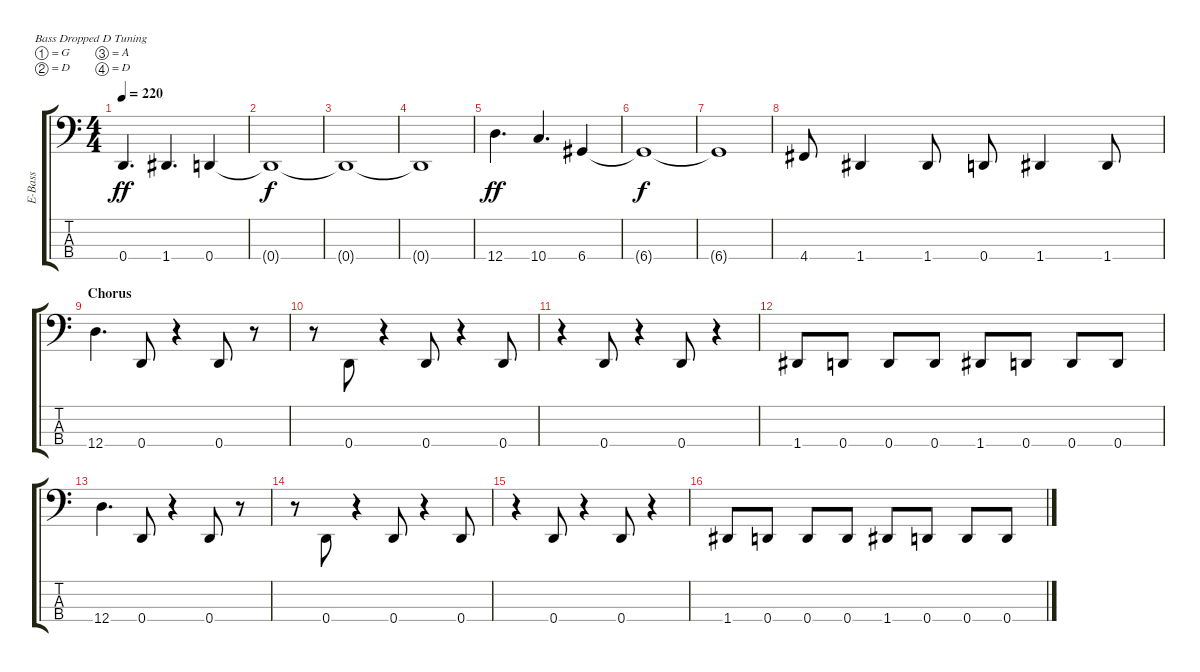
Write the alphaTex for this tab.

\bracketExtendMode groupsimilarinstruments
\otherSystemsTrackNameOrientation horizontal
\track ("Bass" "E-Bass") {instrument electricbassfinger}
\staff {score tabs}
\tuning (G2 D2 A1 D1)
\ts (4 4)
\tempo 220
\clef f4
\ks c
0.4.4{d dy ff beam Up} 1.4{acc #}.4{d beam Up} 0.4.4{beam Up} |
0.4{t}.1{dy f beam Up} |
0.4{t}.1{beam Up} |
0.4{t}.1{beam Up} |
12.4.4{d dy ff beam Down} 10.4.4{d beam Up} 6.4{acc #}.4{beam Up} |
6.4{t acc #}.1{dy f beam Up} |
6.4{t acc #}.1{beam Up} |
4.4{acc #}.8{instrument electricbassfinger beam Up} 1.4{acc #}.4{beam Up} 1.4{acc #}.8{beam Up} 0.4.8{beam Up} 1.4{acc #}.4{beam Up} 1.4{acc #}.8{beam Up} |
\section ("" "Chorus")
12.4.4{d beam Down} 0.4.8{beam Up} r.4{beam Up} 0.4.8{beam Up} r.8{beam Up} |
r.8{beam Down} 0.4.8{beam Up} r.4{beam Up} 0.4.8{beam Up} r.4{beam Up} 0.4.8{beam Up} |
r.4{beam Down} 0.4.8{beam Up} r.4{beam Up} 0.4.8{beam Up} r.4{beam Up} |
1.4{acc #}.8{beam Up} 0.4.8{beam Up} 0.4.8{beam Up} 0.4.8{beam Up} 1.4{acc #}.8{beam Up} 0.4.8{beam Up} 0.4.8{beam Up} 0.4.8{beam Up} |
12.4.4{d beam Down} 0.4.8{beam Up} r.4{beam Up} 0.4.8{beam Up} r.8{beam Up} |
r.8{beam Down} 0.4.8{beam Up} r.4{beam Up} 0.4.8{beam Up} r.4{beam Up} 0.4.8{beam Up} |
r.4{beam Down} 0.4.8{beam Up} r.4{beam Up} 0.4.8{beam Up} r.4{beam Up} |
1.4{acc #}.8{beam Up} 0.4.8{beam Up} 0.4.8{beam Up} 0.4.8{beam Up} 1.4{acc #}.8{beam Up} 0.4.8{beam Up} 0.4.8{beam Up} 0.4.8{beam Up}
